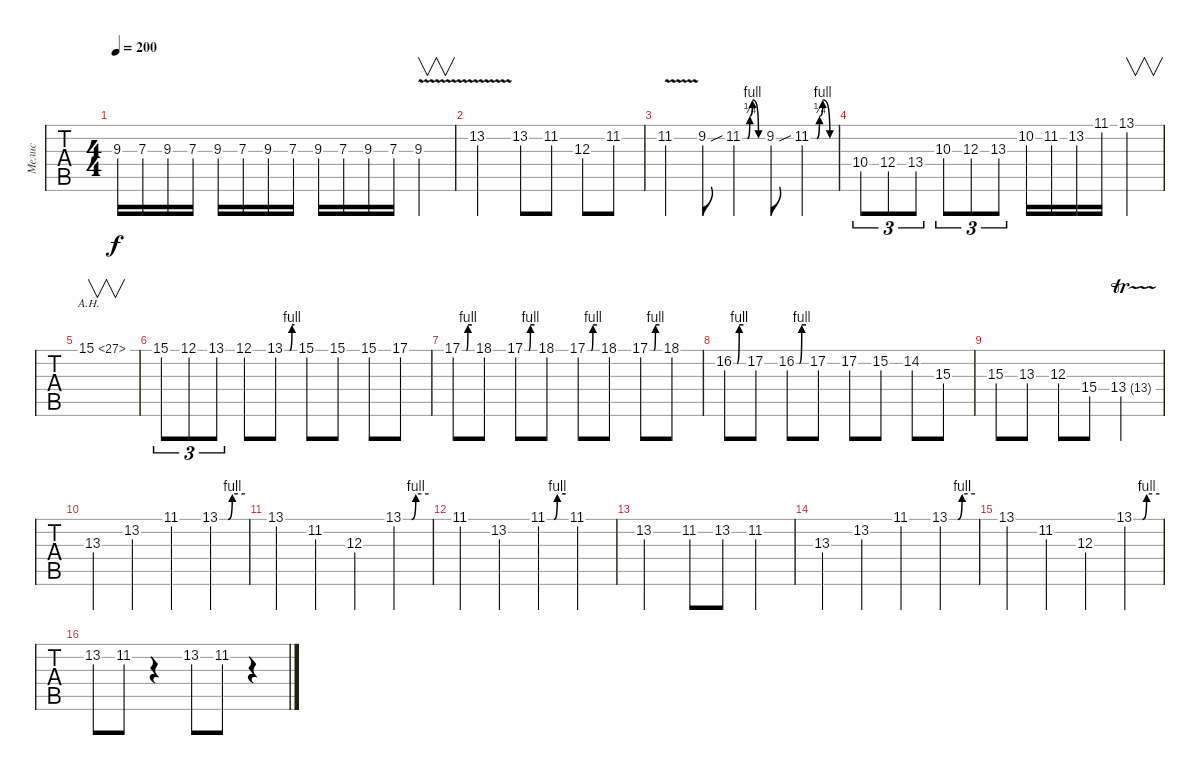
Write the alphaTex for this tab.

\track ("Мелис" "Мелис") {instrument overdrivenguitar}
\staff {tabs}
\tuning (E4 B3 G3 D3 A2 E2) {hide}
\ts (4 4)
\tempo 200
\clef g2
\ks c
9.3.16{dy f} 7.3.16 9.3.16 7.3.16 9.3.16 7.3.16 9.3.16 7.3.16 9.3.16 7.3.16 9.3.16 7.3.16 9.3{v}.4{v} |
13.2{v}.2 13.2.8 11.2.8 12.3.8 11.2.8 |
11.2{v}.4 9.2.8 11.2{be (custom 0 0 15 0 22 1 30 4 48 0 60 0) sib}.4 9.2.8 11.2{be (custom 0 0 15 0 22 1 30 4 48 0 60 0) sib}.4 |
10.4.8{tu (3 2)} 12.4.8{tu (3 2)} 13.4.8{tu (3 2)} 10.3.8{tu (3 2)} 12.3.8{tu (3 2)} 13.3.8{tu (3 2)} 10.2.16 11.2.16 13.2.16 11.1.16 13.1.4{v} |
15.1{ah 12}.1{v} |
15.1.8{tu (3 2)} 12.1.8{tu (3 2)} 13.1.8{tu (3 2)} 12.1.8 13.1{be (custom 0 0 15 0 30 0 45 4 60 4)}.8 15.1.8 15.1.8 15.1.8 17.1.8 |
17.1{be (custom 0 0 15 0 25 0 35 4 60 4)}.8 18.1.8 17.1{be (custom 0 0 15 0 25 0 35 4 60 4)}.8 18.1.8 17.1{be (custom 0 0 15 0 25 0 35 4 60 4)}.8 18.1.8 17.1{be (custom 0 0 15 0 25 0 35 4 60 4)}.8 18.1.8 |
16.2{be (custom 0 0 20 0 34 4 60 4)}.8 17.2.8 16.2{be (custom 0 0 20 0 34 4 60 4)}.8 17.2.8 17.2.8 15.2.8 14.2.8 15.3.8 |
15.3.8 13.3.8 12.3.8 15.4.8 13.4{tr (13 16)}.2 |
13.3.4 13.2.4 11.1.4 13.1{be (custom 0 0 15 0 20 0 30 4 60 4)}.4 |
13.1.4 11.2.4 12.3.4 13.1{be (custom 0 0 15 0 20 0 30 4 60 4)}.4 |
11.1.4 13.2.4 11.1{be (custom 0 0 22 0 33 4 60 4)}.4 11.1.4 |
13.2.2 11.2.8 13.2.8 11.2.4 |
13.3.4 13.2.4 11.1.4 13.1{be (custom 0 0 15 0 20 0 30 4 60 4)}.4 |
13.1.4 11.2.4 12.3.4 13.1{be (custom 0 0 15 0 20 0 30 4 60 4)}.4 |
13.2.8 11.2.8 r.4 13.2.8 11.2.8 r.4
